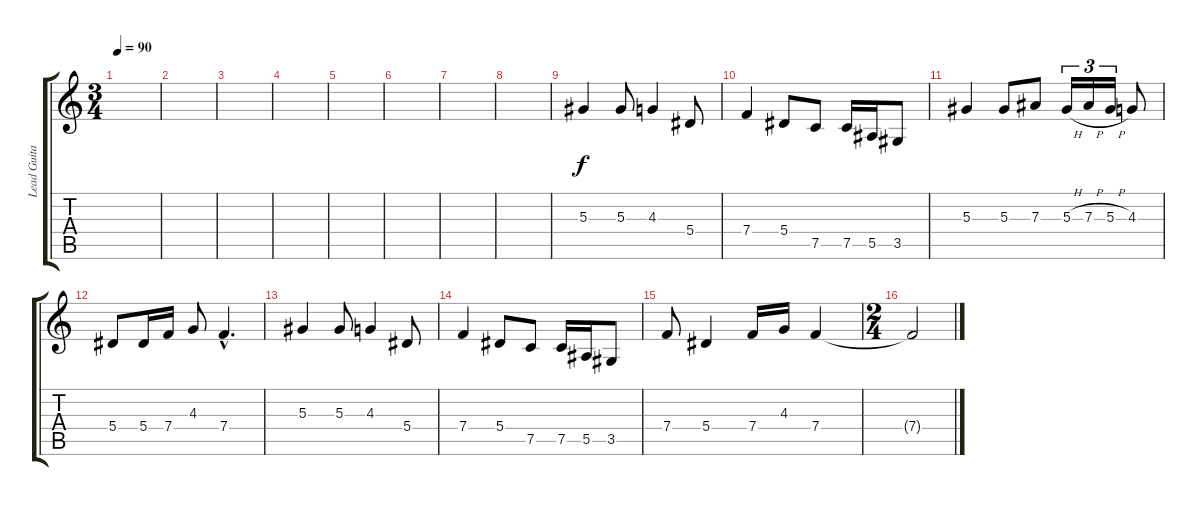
\track ("Lead Guitar 2" "Lead Guita") {instrument distortionguitar}
\staff {score tabs}
\tuning (C4 G3 Eb3 Bb2 F2 C2) {hide}
\ts (3 4)
\tempo 90
\clef g2
\ks c
|
|
|
|
|
|
|
|
5.3.4 5.3.8 4.3.4 5.4.8 |
7.4.4 5.4.8 7.5.8 7.5.16 5.5.16 3.5.8 |
5.3.4 5.3.8 7.3.8 5.3{h}.16{tu (3 2)} 7.3{h}.16{tu (3 2)} 5.3{h}.16{tu (3 2)} 4.3.8 |
5.4.8 5.4.16 7.4.16 4.3.8 7.4{hac}.4{d} |
5.3.4 5.3.8 4.3.4 5.4.8 |
7.4.4 5.4.8 7.5.8 7.5.16 5.5.16 3.5.8 |
7.4.8 5.4.4 7.4.16 4.3.16 7.4.4 |
\ts (2 4)
7.4{t}.2
